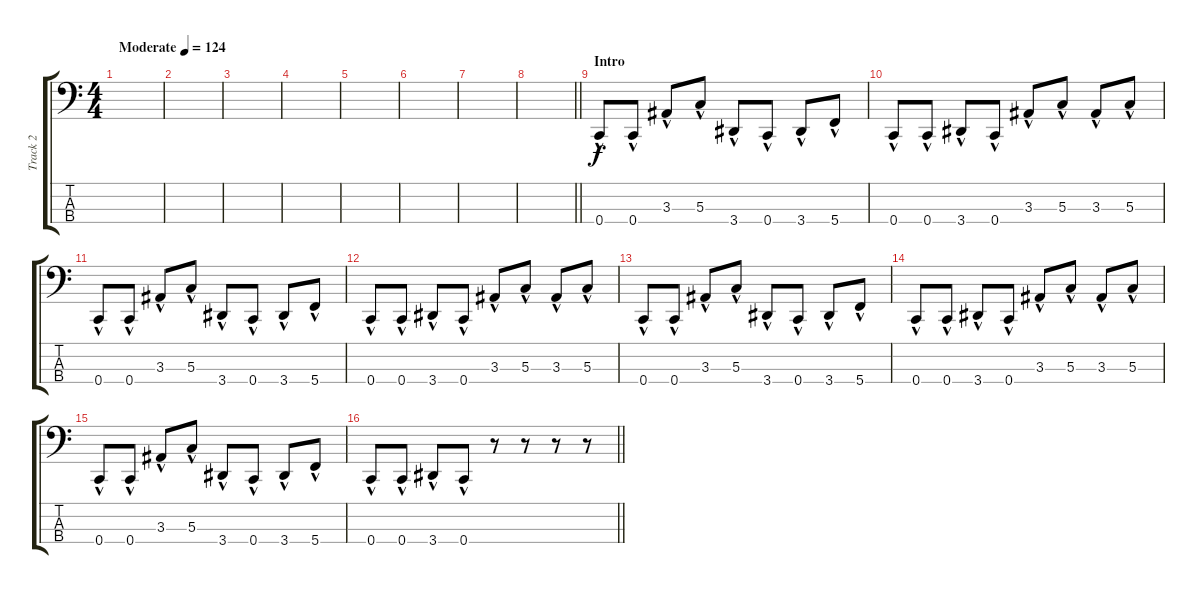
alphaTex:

\track ("Track 2" "Track 2") {instrument electricbassfinger}
\staff {score tabs}
\tuning (F2 C2 G1 C1) {hide}
\ts (4 4)
\tempo (124 "Moderate")
\clef f4
\ks c
|
|
|
|
|
|
|
\barLineRight lightlight
|
\section ("" "Intro")
0.4{hac}.8 0.4{hac}.8 3.3{hac}.8 5.3{hac}.8 3.4{hac}.8 0.4{hac}.8 3.4{hac}.8 5.4{hac}.8 |
0.4{hac}.8 0.4{hac}.8 3.4{hac}.8 0.4{hac}.8 3.3{hac}.8 5.3{hac}.8 3.3{hac}.8 5.3{hac}.8 |
0.4{hac}.8 0.4{hac}.8 3.3{hac}.8 5.3{hac}.8 3.4{hac}.8 0.4{hac}.8 3.4{hac}.8 5.4{hac}.8 |
0.4{hac}.8 0.4{hac}.8 3.4{hac}.8 0.4{hac}.8 3.3{hac}.8 5.3{hac}.8 3.3{hac}.8 5.3{hac}.8 |
0.4{hac}.8 0.4{hac}.8 3.3{hac}.8 5.3{hac}.8 3.4{hac}.8 0.4{hac}.8 3.4{hac}.8 5.4{hac}.8 |
0.4{hac}.8 0.4{hac}.8 3.4{hac}.8 0.4{hac}.8 3.3{hac}.8 5.3{hac}.8 3.3{hac}.8 5.3{hac}.8 |
0.4{hac}.8 0.4{hac}.8 3.3{hac}.8 5.3{hac}.8 3.4{hac}.8 0.4{hac}.8 3.4{hac}.8 5.4{hac}.8 |
\barLineRight lightlight
0.4{hac}.8 0.4{hac}.8 3.4{hac}.8 0.4{hac}.8 r.8 r.8 r.8 r.8
